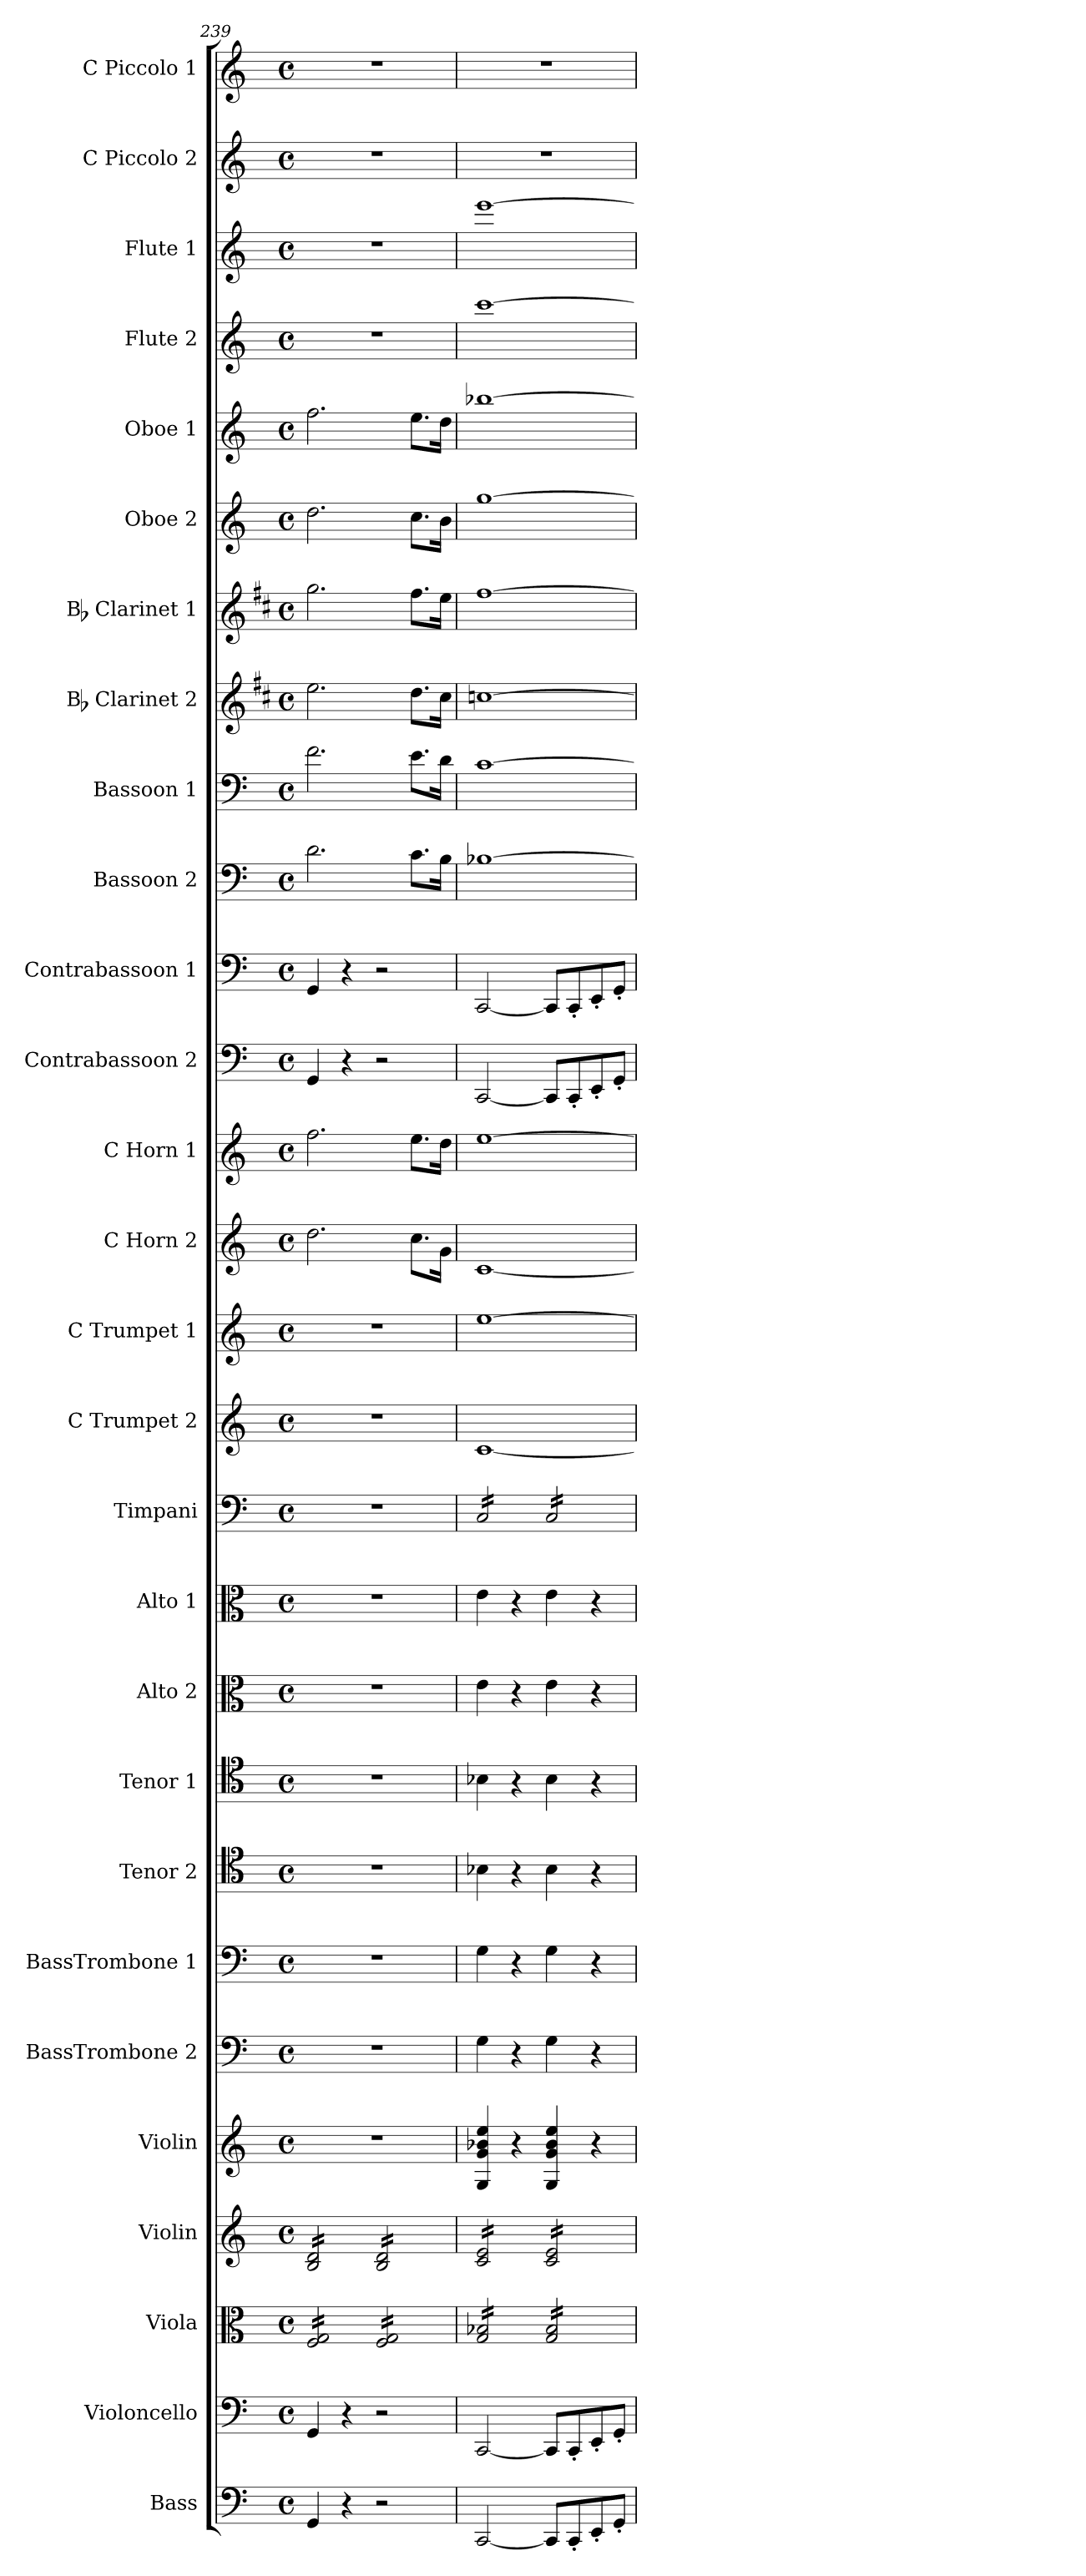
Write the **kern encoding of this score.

**kern	**kern	**kern	**kern	**kern	**kern	**kern	**kern	**kern	**kern	**kern	**kern	**kern	**kern	**kern	**kern	**kern	**kern	**kern	**kern	**kern	**kern	**kern	**kern	**kern	**kern	**kern	**kern
*part28	*part27	*part26	*part25	*part24	*part23	*part22	*part21	*part20	*part19	*part18	*part17	*part16	*part15	*part14	*part13	*part12	*part11	*part10	*part9	*part8	*part7	*part6	*part5	*part4	*part3	*part2	*part1
*staff28	*staff27	*staff26	*staff25	*staff24	*staff23	*staff22	*staff21	*staff20	*staff19	*staff18	*staff17	*staff16	*staff15	*staff14	*staff13	*staff12	*staff11	*staff10	*staff9	*staff8	*staff7	*staff6	*staff5	*staff4	*staff3	*staff2	*staff1
*I"Bass	*I"Violoncello	*I"Viola	*I"Violin	*I"Violin	*I"BassTrombone 2	*I"BassTrombone 1	*I"Tenor 2	*I"Tenor 1	*I"Alto 2	*I"Alto 1	*I"Timpani	*I"C Trumpet 2	*I"C Trumpet 1	*I"C Horn 2	*I"C Horn 1	*I"Contrabassoon 2	*I"Contrabassoon 1	*I"Bassoon 2	*I"Bassoon 1	*I"Bb Clarinet 2	*I"Bb Clarinet 1	*I"Oboe 2	*I"Oboe 1	*I"Flute 2	*I"Flute 1	*I"C Piccolo 2	*I"C Piccolo 1
*I'B	*I'Vc	*I'Vla	*I'Vln	*I'Vln	*I'BTrb 2	*I'BTrb 1	*I'T 2	*I'T 1	*I'A 2	*I'A 1	*I'Timp	*I'Tpt 2	*I'Tpt 1	*I'Hn 2	*I'Hn 1	*I'C Bsn 2	*I'C Bsn 1	*I'Bsn 2	*I'Bsn 1	*I'Cl 2	*I'Cl 1	*I'Ob 2	*I'Ob 1	*I'Fl 2	*I'Fl 1	*I'Picc 2	*I'Picc 1
!!LO:PB:g=z
*clefF4	*clefF4	*clefC3	*clefG2	*clefG2	*clefF4	*clefF4	*clefC4	*clefC4	*clefC3	*clefC3	*clefF4	*clefG2	*clefG2	*clefG2	*clefG2	*clefF4	*clefF4	*clefF4	*clefF4	*clefG2	*clefG2	*clefG2	*clefG2	*clefG2	*clefG2	*clefG2	*clefG2
*ITrd7c12	*	*	*	*	*	*	*	*	*	*	*	*	*	*ITrd7c12	*ITrd7c12	*ITrd7c12	*ITrd7c12	*	*	*ITrd1c2	*ITrd1c2	*	*	*	*	*ITrd-7c-12	*ITrd-7c-12
*k[]	*k[]	*k[]	*k[]	*k[]	*k[]	*k[]	*k[]	*k[]	*k[]	*k[]	*k[]	*k[]	*k[]	*k[]	*k[]	*k[]	*k[]	*k[]	*k[]	*k[]	*k[]	*k[]	*k[]	*k[]	*k[]	*k[]	*k[]
*M4/4	*M4/4	*M4/4	*M4/4	*M4/4	*M4/4	*M4/4	*M4/4	*M4/4	*M4/4	*M4/4	*M4/4	*M4/4	*M4/4	*M4/4	*M4/4	*M4/4	*M4/4	*M4/4	*M4/4	*M4/4	*M4/4	*M4/4	*M4/4	*M4/4	*M4/4	*M4/4	*M4/4
*met(c)	*met(c)	*met(c)	*met(c)	*met(c)	*met(c)	*met(c)	*met(c)	*met(c)	*met(c)	*met(c)	*met(c)	*met(c)	*met(c)	*met(c)	*met(c)	*met(c)	*met(c)	*met(c)	*met(c)	*met(c)	*met(c)	*met(c)	*met(c)	*met(c)	*met(c)	*met(c)	*met(c)
=239	=239	=239	=239	=239	=239	=239	=239	=239	=239	=239	=239	=239	=239	=239	=239	=239	=239	=239	=239	=239	=239	=239	=239	=239	=239	=239	=239
*	*	*tremolo	*	*	*	*	*	*	*	*	*	*	*	*	*	*	*	*	*	*	*	*	*	*	*	*	*
*	*	*	*tremolo	*	*	*	*	*	*	*	*	*	*	*	*	*	*	*	*	*	*	*	*	*	*	*	*
4GGG	4GG	16F/ 16G/LL	16B/ 16d/LL	1r	1r	1r	1r	1r	1r	1r	1r	1r	1r	2.d\	2.f\	4GGG	4GGG	2.d\	2.f\	2.dd\	2.ff\	2.dd\	2.ff\	1r	1r	1r	1r
.	.	16F/ 16G/	16B/ 16d/	.	.	.	.	.	.	.	.	.	.	.	.	.	.	.	.	.	.	.	.	.	.	.	.
.	.	16F/ 16G/	16B/ 16d/	.	.	.	.	.	.	.	.	.	.	.	.	.	.	.	.	.	.	.	.	.	.	.	.
.	.	16F/ 16G/	16B/ 16d/	.	.	.	.	.	.	.	.	.	.	.	.	.	.	.	.	.	.	.	.	.	.	.	.
4r	4r	16F/ 16G/	16B/ 16d/	.	.	.	.	.	.	.	.	.	.	.	.	4r	4r	.	.	.	.	.	.	.	.	.	.
.	.	16F/ 16G/	16B/ 16d/	.	.	.	.	.	.	.	.	.	.	.	.	.	.	.	.	.	.	.	.	.	.	.	.
.	.	16F/ 16G/	16B/ 16d/	.	.	.	.	.	.	.	.	.	.	.	.	.	.	.	.	.	.	.	.	.	.	.	.
.	.	16F/ 16G/JJ	16B/ 16d/JJ	.	.	.	.	.	.	.	.	.	.	.	.	.	.	.	.	.	.	.	.	.	.	.	.
2r	2r	16F/ 16G/LL	16B/ 16d/LL	.	.	.	.	.	.	.	.	.	.	.	.	2r	2r	.	.	.	.	.	.	.	.	.	.
.	.	16F/ 16G/	16B/ 16d/	.	.	.	.	.	.	.	.	.	.	.	.	.	.	.	.	.	.	.	.	.	.	.	.
.	.	16F/ 16G/	16B/ 16d/	.	.	.	.	.	.	.	.	.	.	.	.	.	.	.	.	.	.	.	.	.	.	.	.
.	.	16F/ 16G/	16B/ 16d/	.	.	.	.	.	.	.	.	.	.	.	.	.	.	.	.	.	.	.	.	.	.	.	.
.	.	16F/ 16G/	16B/ 16d/	.	.	.	.	.	.	.	.	.	.	8.c\L	8.e\L	.	.	8.c\L	8.e\L	8.cc\L	8.ee\L	8.cc\L	8.ee\L	.	.	.	.
.	.	16F/ 16G/	16B/ 16d/	.	.	.	.	.	.	.	.	.	.	.	.	.	.	.	.	.	.	.	.	.	.	.	.
.	.	16F/ 16G/	16B/ 16d/	.	.	.	.	.	.	.	.	.	.	.	.	.	.	.	.	.	.	.	.	.	.	.	.
.	.	16F/ 16G/JJ	16B/ 16d/JJ	.	.	.	.	.	.	.	.	.	.	(16G\Jk	(16d\Jk	.	.	(16B\Jk	(16d\Jk	(16b\Jk	(16dd\Jk	(16b\Jk	(16dd\Jk	.	.	.	.
=240	=240	=240	=240	=240	=240	=240	=240	=240	=240	=240	=240	=240	=240	=240	=240	=240	=240	=240	=240	=240	=240	=240	=240	=240	=240	=240	=240
*	*	*	*	*	*	*	*	*	*	*	*tremolo	*	*	*	*	*	*	*	*	*	*	*	*	*	*	*	*
[2CCC	[2CC	16G/ 16B-X/LL	16c/ 16e/LL	4G/ 4g/ 4b-X/ 4ee/	4G	4G	4B-X	4B-X	4e	4e	16CLL	[1c	[1ee	[1C	[1e	[2CCC	[2CCC	[1B-X	[1c	[1b-X	[1ee	[1gg	[1bb-X	[1ccc	[1eee	1r	1r
.	.	16G/ 16B-X/	16c/ 16e/	.	.	.	.	.	.	.	16C	.	.	.	.	.	.	.	.	.	.	.	.	.	.	.	.
.	.	16G/ 16B-X/	16c/ 16e/	.	.	.	.	.	.	.	16C	.	.	.	.	.	.	.	.	.	.	.	.	.	.	.	.
.	.	16G/ 16B-X/	16c/ 16e/	.	.	.	.	.	.	.	16C	.	.	.	.	.	.	.	.	.	.	.	.	.	.	.	.
.	.	16G/ 16B-X/	16c/ 16e/	4r	4r	4r	4r	4r	4r	4r	16C	.	.	.	.	.	.	.	.	.	.	.	.	.	.	.	.
.	.	16G/ 16B-X/	16c/ 16e/	.	.	.	.	.	.	.	16C	.	.	.	.	.	.	.	.	.	.	.	.	.	.	.	.
.	.	16G/ 16B-X/	16c/ 16e/	.	.	.	.	.	.	.	16C	.	.	.	.	.	.	.	.	.	.	.	.	.	.	.	.
.	.	16G/ 16B-X/JJ	16c/ 16e/JJ	.	.	.	.	.	.	.	16CJJ	.	.	.	.	.	.	.	.	.	.	.	.	.	.	.	.
8CCCL]	8CCL]	16G/ 16B-/LL	16c/ 16e/LL	4G/ 4g/ 4b-/ 4ee/	4G	4G	4B-	4B-	4e	4e	16CLL	.	.	.	.	8CCCL]	8CCCL]	.	.	.	.	.	.	.	.	.	.
.	.	16G/ 16B-/	16c/ 16e/	.	.	.	.	.	.	.	16C	.	.	.	.	.	.	.	.	.	.	.	.	.	.	.	.
8CCC'	8CC'	16G/ 16B-/	16c/ 16e/	.	.	.	.	.	.	.	16C	.	.	.	.	8CCC'	8CCC'	.	.	.	.	.	.	.	.	.	.
.	.	16G/ 16B-/	16c/ 16e/	.	.	.	.	.	.	.	16C	.	.	.	.	.	.	.	.	.	.	.	.	.	.	.	.
8EEE'	8EE'	16G/ 16B-/	16c/ 16e/	4r	4r	4r	4r	4r	4r	4r	16C	.	.	.	.	8EEE'	8EEE'	.	.	.	.	.	.	.	.	.	.
.	.	16G/ 16B-/	16c/ 16e/	.	.	.	.	.	.	.	16C	.	.	.	.	.	.	.	.	.	.	.	.	.	.	.	.
8GGG'J	8GG'J	16G/ 16B-/	16c/ 16e/	.	.	.	.	.	.	.	16C	.	.	.	.	8GGG'J	8GGG'J	.	.	.	.	.	.	.	.	.	.
.	.	16G/ 16B-/JJ	16c/ 16e/JJ	.	.	.	.	.	.	.	16CJJ	.	.	.	.	.	.	.	.	.	.	.	.	.	.	.	.
*	*	*	*	*	*	*	*	*	*	*	*Xtremolo	*	*	*	*	*	*	*	*	*	*	*	*	*	*	*	*
*	*	*	*Xtremolo	*	*	*	*	*	*	*	*	*	*	*	*	*	*	*	*	*	*	*	*	*	*	*	*
*	*	*Xtremolo	*	*	*	*	*	*	*	*	*	*	*	*	*	*	*	*	*	*	*	*	*	*	*	*	*
=	=	=	=	=	=	=	=	=	=	=	=	=	=	=	=	=	=	=	=	=	=	=	=	=	=	=	=
*-	*-	*-	*-	*-	*-	*-	*-	*-	*-	*-	*-	*-	*-	*-	*-	*-	*-	*-	*-	*-	*-	*-	*-	*-	*-	*-	*-
